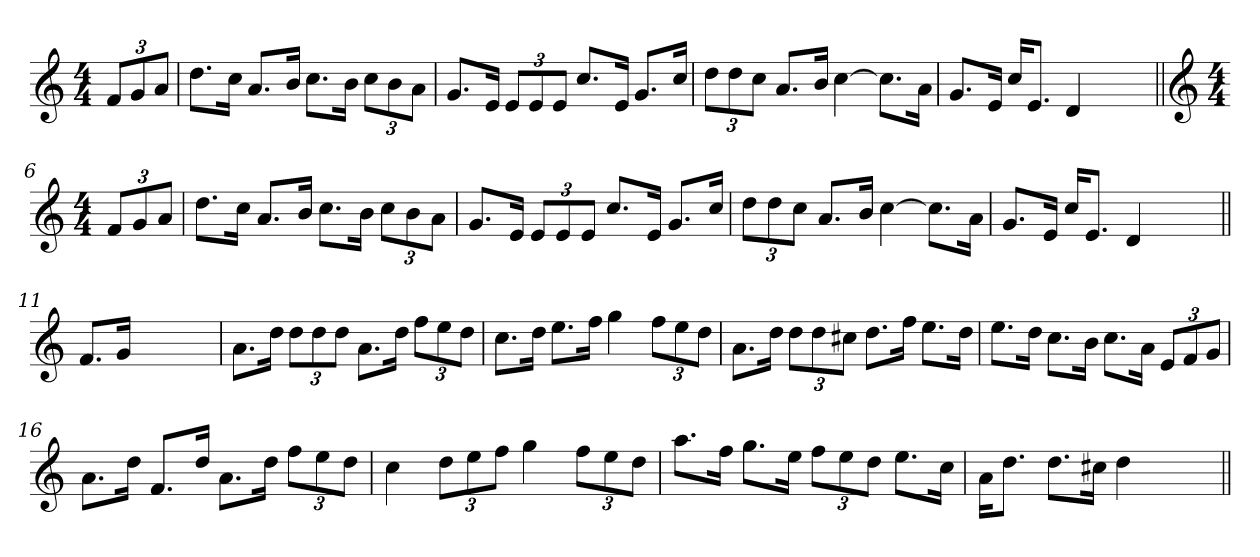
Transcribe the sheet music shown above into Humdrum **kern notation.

**kern
*part1
*staff1
*clefG2
*k[]
*M4/4
=1
12f/L
12g/
12a/J
=2
8.dd\L
16cc\Jk
8.a/L
16b/Jk
8.cc\L
16b\Jk
12cc\L
12b\
12a\J
=3
8.g/L
16e/Jk
12e/L
12e/
12e/J
8.cc/L
16e/Jk
8.g/L
16cc/Jk
=4
12dd\L
12dd\
12cc\J
8.a/L
16b/Jk
[4cc\
8.cc\L]
16a\Jk
=5
8.g/L
16e/Jk
16cc/KL
8.e/J
4d/
4ryy
!!LO:LB:g=z
=6||
*clefG2
*M4/4
12f/L
12g/
12a/J
=7
8.dd\L
16cc\Jk
8.a/L
16b/Jk
8.cc\L
16b\Jk
12cc\L
12b\
12a\J
=8
8.g/L
16e/Jk
12e/L
12e/
12e/J
8.cc/L
16e/Jk
8.g/L
16cc/Jk
=9
12dd\L
12dd\
12cc\J
8.a/L
16b/Jk
[4cc\
8.cc\L]
16a\Jk
=10
8.g/L
16e/Jk
16cc/KL
8.e/J
4d/
4ryy
!!LO:LB:g=z
=11||
8.f/L
16g/Jk
2.ryy
=12
8.a\L
16dd\Jk
12dd\L
12dd\
12dd\J
8.a\L
16dd\Jk
12ff\L
12ee\
12dd\J
=13
8.cc\L
16dd\Jk
8.ee\L
16ff\Jk
4gg\
12ff\L
12ee\
12dd\J
=14
8.a\L
16dd\Jk
12dd\L
12dd\
12cc#X\J
8.dd\L
16ff\Jk
8.ee\L
16dd\Jk
=15
8.ee\L
16dd\Jk
8.cc\L
16b\Jk
8.cc\L
16a\Jk
12e/L
12f/
12g/J
!!LO:LB:g=z
=16
8.a\L
16dd\Jk
8.f/L
16dd/Jk
8.a\L
16dd\Jk
12ff\L
12ee\
12dd\J
=17
4cc\
12dd\L
12ee\
12ff\J
4gg\
12ff\L
12ee\
12dd\J
=18
8.aa\L
16ff\Jk
8.gg\L
16ee\Jk
12ff\L
12ee\
12dd\J
8.ee\L
16cc\Jk
=19
16a\KL
8.dd\J
8.dd\L
16cc#X\Jk
4dd\
4ryy
=||
*-
